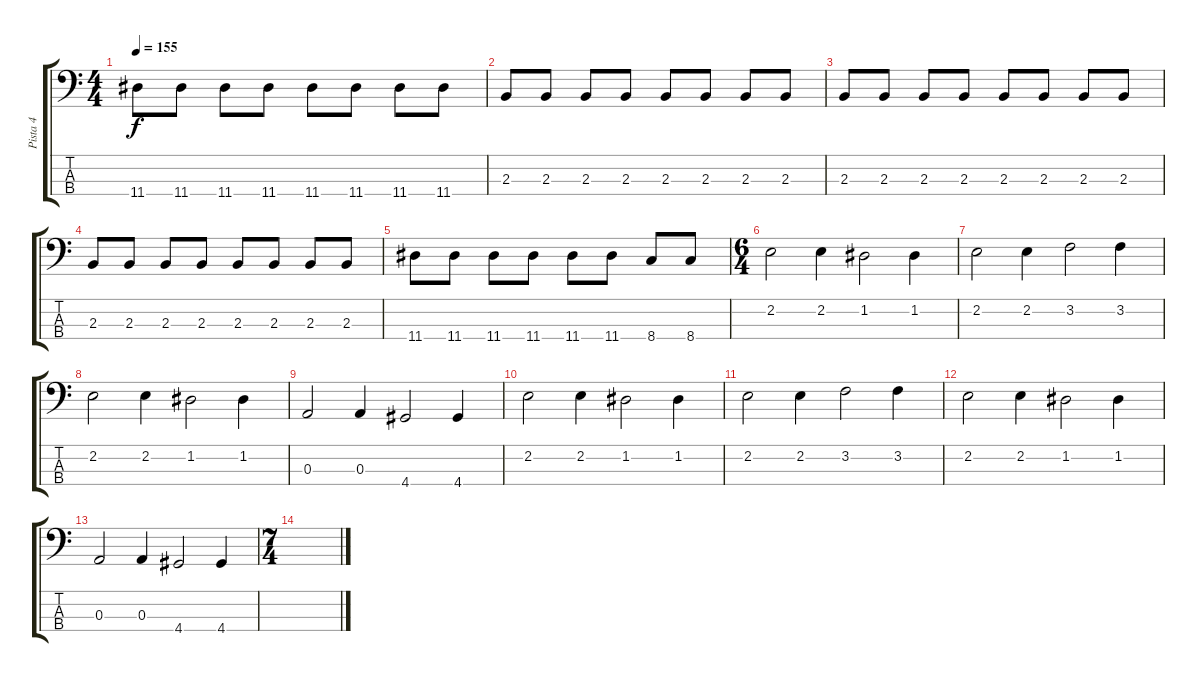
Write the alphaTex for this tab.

\track ("Pista 4" "Pista 4") {instrument electricbassfinger}
\staff {score tabs}
\tuning (G2 D2 A1 E1) {hide}
\ts (4 4)
\tempo 155
\clef f4
\ks c
11.4.8{dy f} 11.4.8 11.4.8 11.4.8 11.4.8 11.4.8 11.4.8 11.4.8 |
2.3.8 2.3.8 2.3.8 2.3.8 2.3.8 2.3.8 2.3.8 2.3.8 |
2.3.8 2.3.8 2.3.8 2.3.8 2.3.8 2.3.8 2.3.8 2.3.8 |
2.3.8 2.3.8 2.3.8 2.3.8 2.3.8 2.3.8 2.3.8 2.3.8 |
11.4.8 11.4.8 11.4.8 11.4.8 11.4.8 11.4.8 8.4.8 8.4.8 |
\ts (6 4)
2.2.2 2.2.4 1.2.2 1.2.4 |
2.2.2 2.2.4 3.2.2 3.2.4 |
2.2.2 2.2.4 1.2.2 1.2.4 |
0.3.2 0.3.4 4.4.2 4.4.4 |
2.2.2 2.2.4 1.2.2 1.2.4 |
2.2.2 2.2.4 3.2.2 3.2.4 |
2.2.2 2.2.4 1.2.2 1.2.4 |
0.3.2 0.3.4 4.4.2 4.4.4 |
\ts (7 4)
